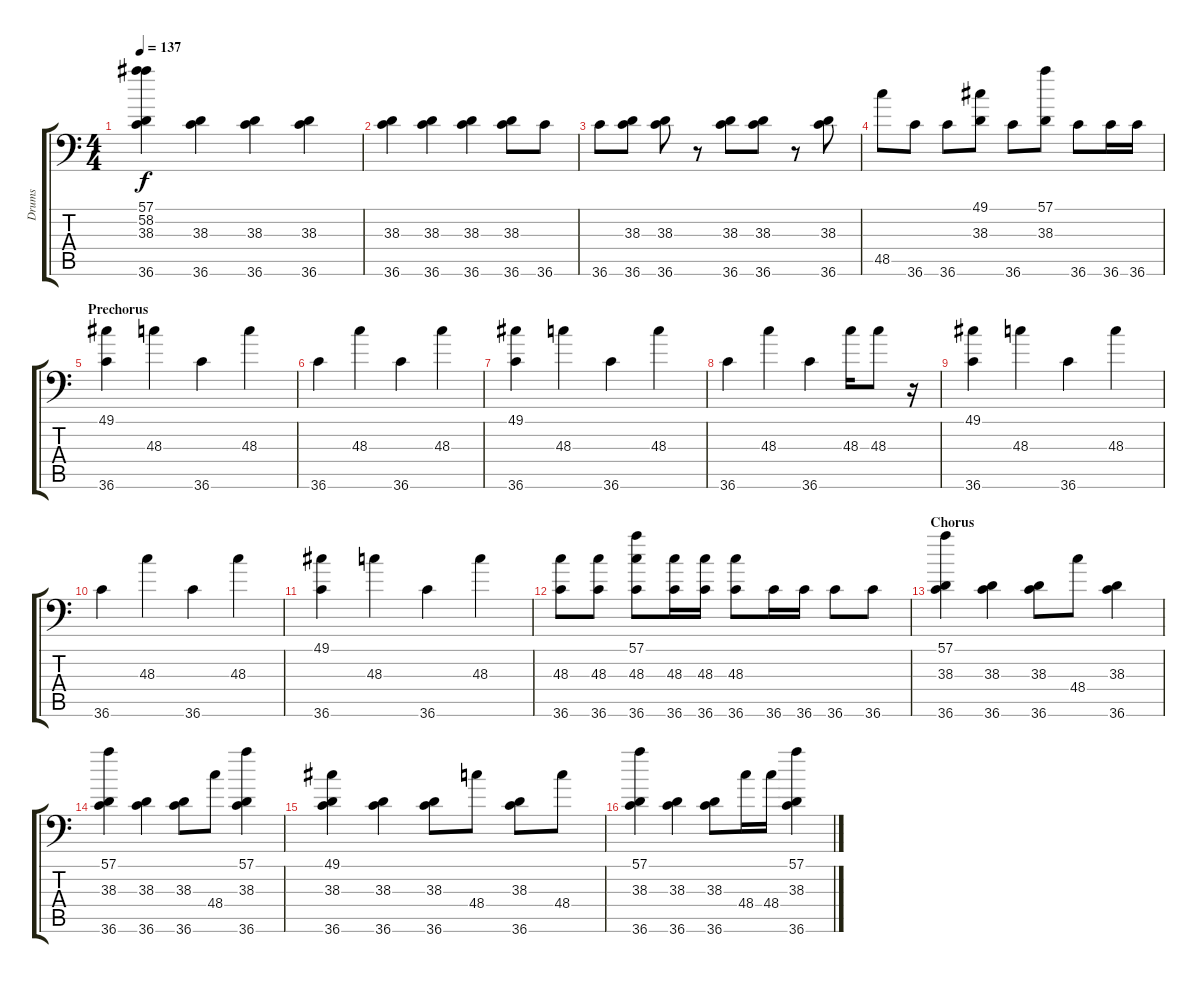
\track ("Drums" "Drums") {instrument acousticgrandpiano}
\staff {score tabs}
\tuning (C-1 C-1 C-1 C-1 C-1 C-1) {hide}
\ts (4 4)
\tempo 137
\clef f4
\ks c
(57.1 58.2 38.3 36.6).4{dy f} (38.3 36.6).4 (38.3 36.6).4 (38.3 36.6).4 |
(38.3 36.6).4 (38.3 36.6).4 (38.3 36.6).4 (38.3 36.6).8 36.6.8 |
36.6.8 (38.3 36.6).8 (38.3 36.6).8 r.8 (38.3 36.6).8 (38.3 36.6).8 r.8 (38.3 36.6).8 |
48.5.8 36.6.8 36.6.8 (49.1 38.3).8 36.6.8 (57.1 38.3).8 36.6.8 36.6.16 36.6.16 |
\section ("" "Prechorus")
(49.1 36.6).4 48.3.4 36.6.4 48.3.4 |
36.6.4 48.3.4 36.6.4 48.3.4 |
(49.1 36.6).4 48.3.4 36.6.4 48.3.4 |
36.6.4 48.3.4 36.6.4 48.3.16 48.3.8 r.16 |
(49.1 36.6).4 48.3.4 36.6.4 48.3.4 |
36.6.4 48.3.4 36.6.4 48.3.4 |
(49.1 36.6).4 48.3.4 36.6.4 48.3.4 |
(48.3 36.6).8 (48.3 36.6).8 (57.1 48.3 36.6).8 (48.3 36.6).16 (48.3 36.6).16 (48.3 36.6).8 36.6.16 36.6.16 36.6.8 36.6.8 |
\section ("" "Chorus")
(57.1 38.3 36.6).4 (38.3 36.6).4 (38.3 36.6).8 48.4.8 (38.3 36.6).4 |
(57.1 38.3 36.6).4 (38.3 36.6).4 (38.3 36.6).8 48.4.8 (57.1 38.3 36.6).4 |
(49.1 38.3 36.6).4 (38.3 36.6).4 (38.3 36.6).8 48.4.8 (38.3 36.6).8 48.4.8 |
(57.1 38.3 36.6).4 (38.3 36.6).4 (38.3 36.6).8 48.4.16 48.4.16 (57.1 38.3 36.6).4
